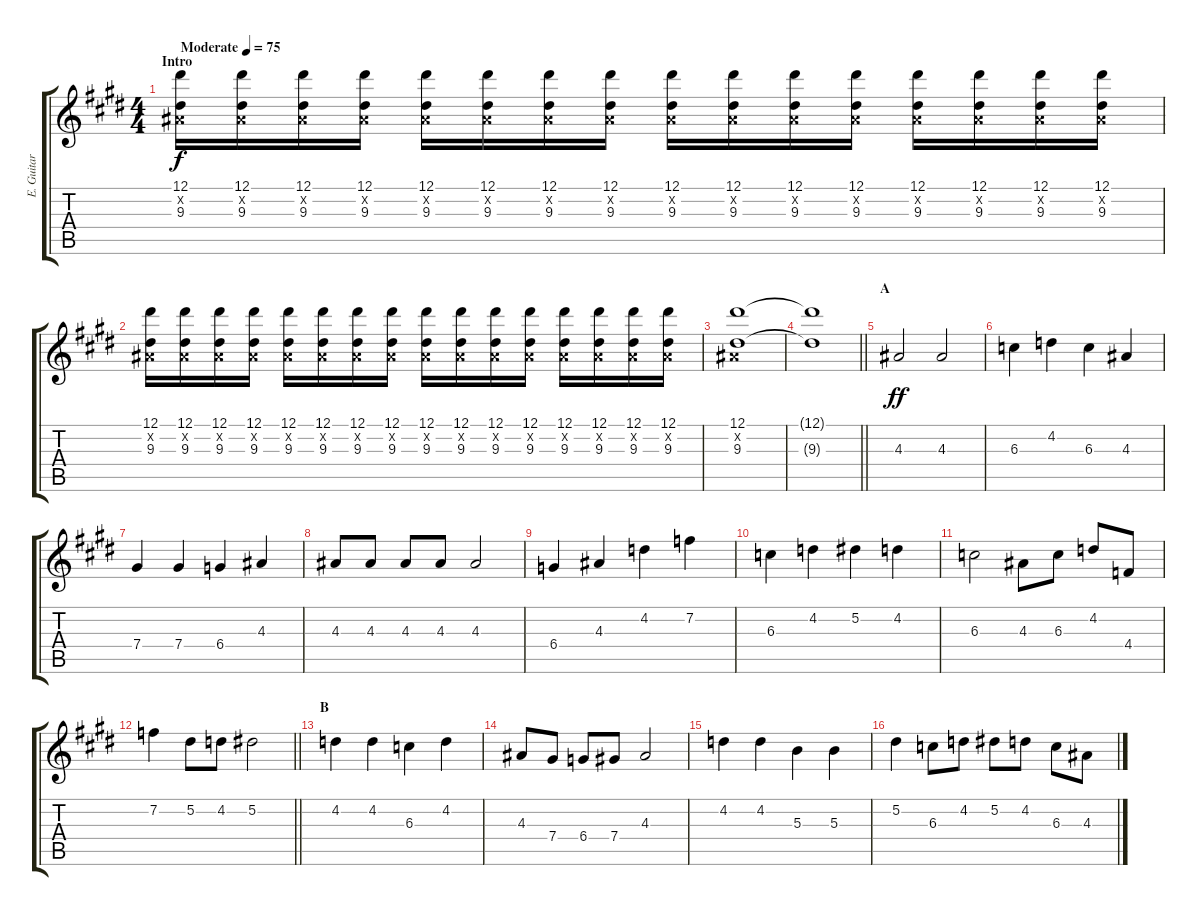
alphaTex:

\track ("E. Guitar III" "E. Guitar ") {instrument overdrivenguitar}
\staff {score tabs}
\tuning (Eb4 Bb3 Gb3 Db3 Ab2 Eb2) {hide}
\ts (4 4)
\section ("" "Intro")
\tempo (75 "Moderate")
\clef g2
\ks e
(12.1 0.2{x} 9.3).16{dy f instrument overdrivenguitar} (12.1 0.2{x} 9.3).16 (12.1 0.2{x} 9.3).16 (12.1 0.2{x} 9.3).16 (12.1 0.2{x} 9.3).16 (12.1 0.2{x} 9.3).16 (12.1 0.2{x} 9.3).16 (12.1 0.2{x} 9.3).16 (12.1 0.2{x} 9.3).16 (12.1 0.2{x} 9.3).16 (12.1 0.2{x} 9.3).16 (12.1 0.2{x} 9.3).16 (12.1 0.2{x} 9.3).16 (12.1 0.2{x} 9.3).16 (12.1 0.2{x} 9.3).16 (12.1 0.2{x} 9.3).16 |
(12.1 0.2{x} 9.3).16 (12.1 0.2{x} 9.3).16 (12.1 0.2{x} 9.3).16 (12.1 0.2{x} 9.3).16 (12.1 0.2{x} 9.3).16 (12.1 0.2{x} 9.3).16 (12.1 0.2{x} 9.3).16 (12.1 0.2{x} 9.3).16 (12.1 0.2{x} 9.3).16 (12.1 0.2{x} 9.3).16 (12.1 0.2{x} 9.3).16 (12.1 0.2{x} 9.3).16 (12.1 0.2{x} 9.3).16 (12.1 0.2{x} 9.3).16 (12.1 0.2{x} 9.3).16 (12.1 0.2{x} 9.3).16 |
(12.1 0.2{x} 9.3).1 |
\barLineRight lightlight
(12.1{t} 9.3{t}).1 |
\section ("" "A")
4.3.2{dy ff} 4.3.2 |
6.3.4 4.2.4 6.3.4 4.3.4 |
7.4.4 7.4.4 6.4.4 4.3.4 |
4.3.8 4.3.8 4.3.8 4.3.8 4.3.2 |
6.4.4 4.3.4 4.2.4 7.2.4 |
6.3.4 4.2.4 5.2.4 4.2.4 |
6.3.2 4.3.8 6.3.8 4.2.8 4.4.8 |
\barLineRight lightlight
7.2.4 5.2.8 4.2.8 5.2.2 |
\section ("" "B")
4.2.4 4.2.4 6.3.4 4.2.4 |
4.3.8 7.4.8 6.4.8 7.4.8 4.3.2 |
4.2.4 4.2.4 5.3.4 5.3.4 |
5.2.4 6.3.8 4.2.8 5.2.8 4.2.8 6.3.8 4.3.8
